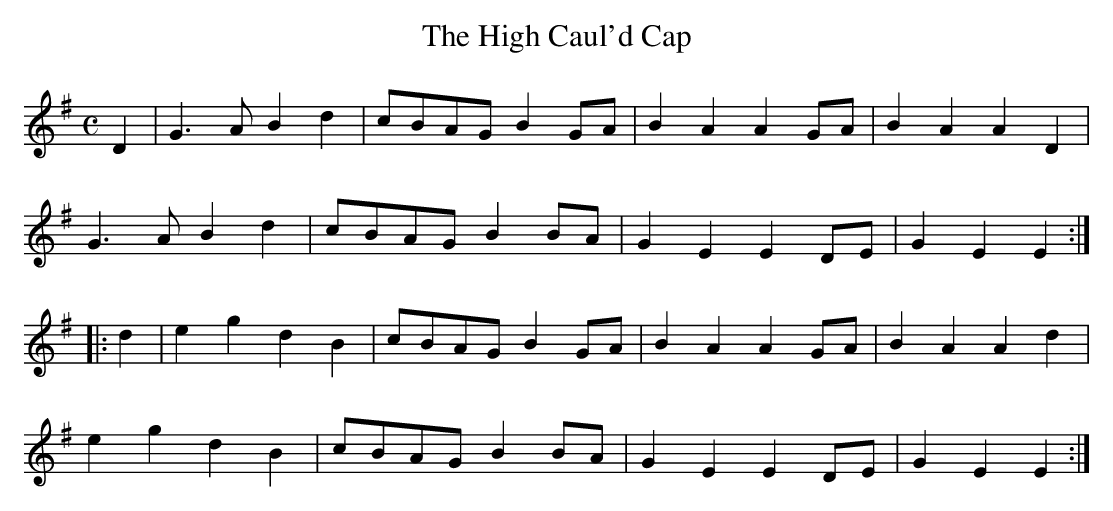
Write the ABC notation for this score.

X:1
T:High Caul'd Cap, The
L:1/8
M:C
K:G
D2|G3A B2d2|cBAG B2GA|B2A2A2 GA|B2A2A2D2|
 G3A B2d2|cBAG B2BA|G2E2E2 DE|G2E2E2:|
|:d2|e2g2d2B2|cBAG B2GA|B2A2A2 GA|B2A2A2d2|
 e2g2d2B2|cBAG B2BA|G2E2E2 DE|G2E2E2:|
